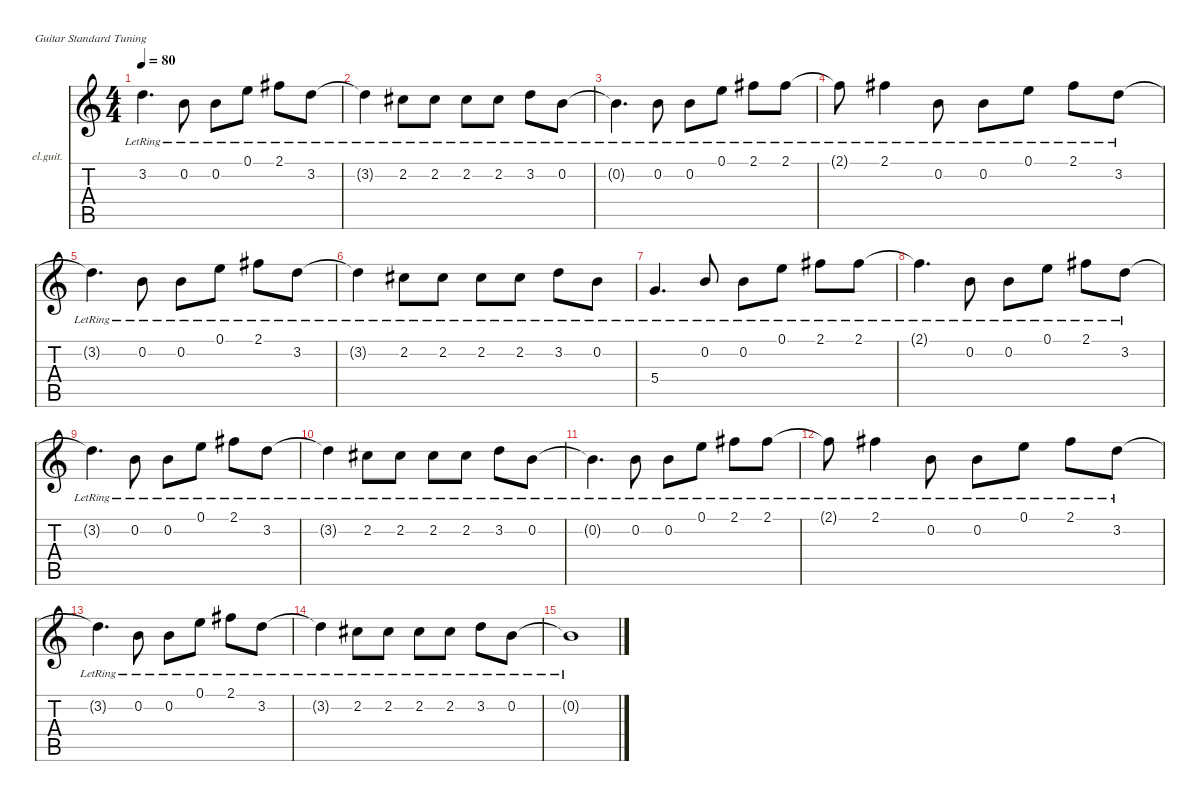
\defaultSystemsLayout 4
\hideDynamics
\bracketExtendMode nobrackets
\firstSystemTrackNameOrientation horizontal
\otherSystemsTrackNameOrientation horizontal
\track ("Clean Guitar" "el.guit.") {instrument electricguitarclean}
\staff {score tabs}
\tuning (E4 B3 G3 D3 A2 E2)
\ts (4 4)
\tempo 80
\clef g2
\ks c
3.2{lr t}.4{d dy mf beam Down} 0.2{lr}.8{beam Down} 0.2{lr}.8{beam Down} 0.1{lr}.8{beam Down} 2.1{lr acc #}.8{beam Down} 3.2{lr}.8{beam Down} |
3.2{lr t}.4{beam Down} 2.2{lr acc #}.8{beam Down} 2.2{lr acc #}.8{beam Down} 2.2{lr acc #}.8{beam Down} 2.2{lr acc #}.8{beam Down} 3.2{lr}.8{beam Down} 0.2{lr}.8{beam Down} |
0.2{lr t}.4{d beam Down} 0.2{lr}.8{beam Down} 0.2{lr}.8{beam Down} 0.1{lr}.8{beam Down} 2.1{lr acc #}.8{beam Down} 2.1{lr acc #}.8{beam Down} |
2.1{lr t acc #}.8{beam Down} 2.1{lr acc #}.4{beam Down} 0.2{lr}.8{beam Down} 0.2{lr}.8{beam Down} 0.1{lr}.8{beam Down} 2.1{lr acc #}.8{beam Down} 3.2{lr}.8{beam Down} |
3.2{lr t}.4{d beam Down} 0.2{lr}.8{beam Down} 0.2{lr}.8{beam Down} 0.1{lr}.8{beam Down} 2.1{lr acc #}.8{beam Down} 3.2{lr}.8{beam Down} |
3.2{lr t}.4{beam Down} 2.2{lr acc #}.8{beam Down} 2.2{lr acc #}.8{beam Down} 2.2{lr acc #}.8{beam Down} 2.2{lr acc #}.8{beam Down} 3.2{lr}.8{beam Down} 0.2{lr}.8{beam Down} |
5.4{lr}.4{d beam Up} 0.2{lr}.8{beam Up} 0.2{lr}.8{beam Down} 0.1{lr}.8{beam Down} 2.1{lr acc #}.8{beam Down} 2.1{lr acc #}.8{beam Down} |
2.1{lr t acc #}.4{d beam Down} 0.2{lr}.8{beam Down} 0.2{lr}.8{beam Down} 0.1{lr}.8{beam Down} 2.1{lr acc #}.8{beam Down} 3.2{lr}.8{beam Down} |
3.2{lr t}.4{d beam Down} 0.2{lr}.8{beam Down} 0.2{lr}.8{beam Down} 0.1{lr}.8{beam Down} 2.1{lr acc #}.8{beam Down} 3.2{lr}.8{beam Down} |
3.2{lr t}.4{beam Down} 2.2{lr acc #}.8{beam Down} 2.2{lr acc #}.8{beam Down} 2.2{lr acc #}.8{beam Down} 2.2{lr acc #}.8{beam Down} 3.2{lr}.8{beam Down} 0.2{lr}.8{beam Down} |
0.2{lr t}.4{d beam Down} 0.2{lr}.8{beam Down} 0.2{lr}.8{beam Down} 0.1{lr}.8{beam Down} 2.1{lr acc #}.8{beam Down} 2.1{lr acc #}.8{beam Down} |
2.1{lr t acc #}.8{beam Down} 2.1{lr acc #}.4{beam Down} 0.2{lr}.8{beam Down} 0.2{lr}.8{beam Down} 0.1{lr}.8{beam Down} 2.1{lr acc #}.8{beam Down} 3.2{lr}.8{beam Down} |
3.2{lr t}.4{d beam Down} 0.2{lr}.8{beam Down} 0.2{lr}.8{beam Down} 0.1{lr}.8{beam Down} 2.1{lr acc #}.8{beam Down} 3.2{lr}.8{beam Down} |
3.2{lr t}.4{beam Down} 2.2{lr acc #}.8{beam Down} 2.2{lr acc #}.8{beam Down} 2.2{lr acc #}.8{beam Down} 2.2{lr acc #}.8{beam Down} 3.2{lr}.8{beam Down} 0.2{lr}.8{beam Down} |
0.2{lr t}.1{beam Down}
